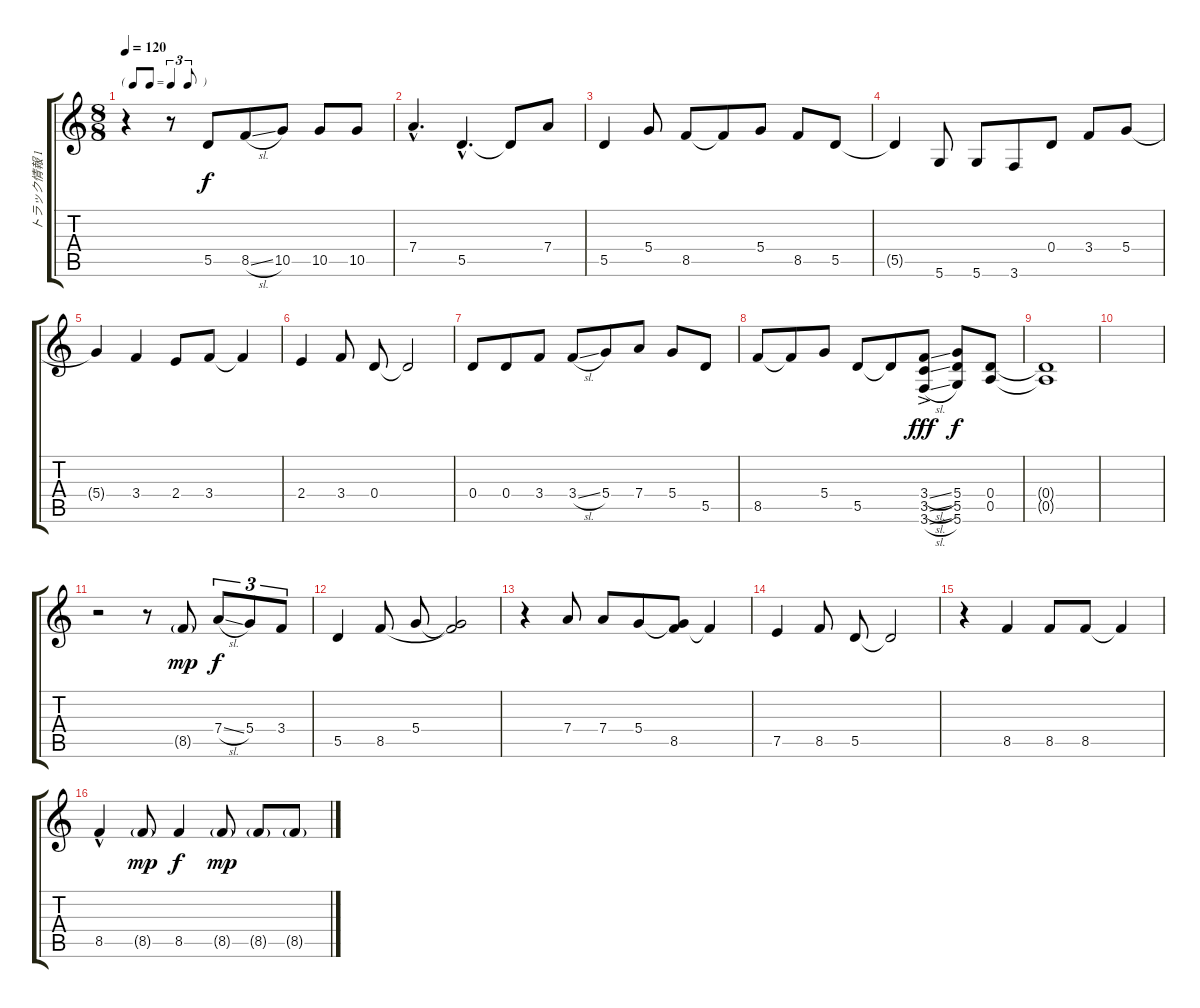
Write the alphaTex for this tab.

\track ("トラック情報 1" "トラック情報 1") {instrument electricguitarjazz}
\staff {score tabs}
\tuning (E4 B3 G3 D3 A2 D2) {hide}
\ts (8 8)
\tf triplet8th
\tempo 120
\clef g2
\ks c
r.4{dy f} r.8 5.5.8 8.5{sl}.8 10.5.8 10.5.8 10.5.8 |
7.4{hac}.4{d} 5.5{hac}.4{d} 5.5{t}.8 7.4.8 |
5.5.4 5.4.8 8.5.8 8.5{t}.8 5.4.8 8.5.8 5.5.8 |
5.5{t}.4 5.6.8 5.6.8 3.6.8 0.4.8 3.4.8 5.4.8 |
5.4{t}.4 3.4.4 2.4.8 3.4.8 3.4{t}.4 |
2.4.4 3.4.8 0.4.8 0.4{t}.2 |
0.4.8 0.4.8 3.4.8 3.4{sl}.8 5.4.8 7.4.8 5.4.8 5.5.8 |
8.5.8 8.5{t}.8 5.4.8 5.5.8 5.5{t}.8 (3.4{sl} 3.5{sl} 3.6{sl ac}).8{dy fff} (5.4 5.5 5.6).8{dy f} (0.4 0.5).8 |
(0.4{t} 0.5{t}).1 |
|
r.2{volume 9} r.8 8.5{g}.8{dy mp} 7.4{sl}.8{tu (3 2) dy f} 5.4.8{tu (3 2)} 3.4.8{tu (3 2)} |
5.5.4 8.5.8 5.4.8 (5.4{t} 8.5{t}).2 |
r.4 7.4.8 7.4.8 5.4.8 (5.4{t} 8.5).8 8.5{t}.4 |
7.5.4 8.5.8 5.5.8 5.5{t}.2 |
r.4 8.5.4 8.5.8 8.5.8 8.5{t}.4 |
8.5{hac}.4 8.5{g}.8{dy mp} 8.5.4{dy f} 8.5{g}.8{dy mp} 8.5{g}.8 8.5{g}.8
